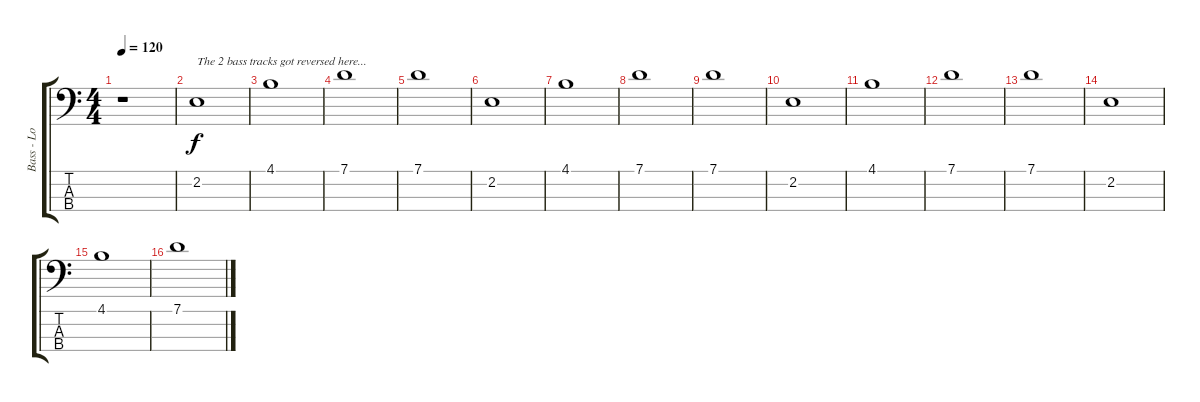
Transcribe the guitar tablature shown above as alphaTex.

\track ("Bass - Lo" "Bass - Lo") {instrument electricbassfinger}
\staff {score tabs}
\tuning (G2 D2 A1 E1) {hide}
\ts (4 4)
\tempo 120
\clef f4
\ks c
r.1{dy f} |
2.2.1{txt "The 2 bass tracks got reversed here..."} |
4.1.1 |
7.1.1 |
7.1.1 |
2.2.1 |
4.1.1 |
7.1.1 |
7.1.1 |
2.2.1 |
4.1.1 |
7.1.1 |
7.1.1 |
2.2.1 |
4.1.1 |
7.1.1
